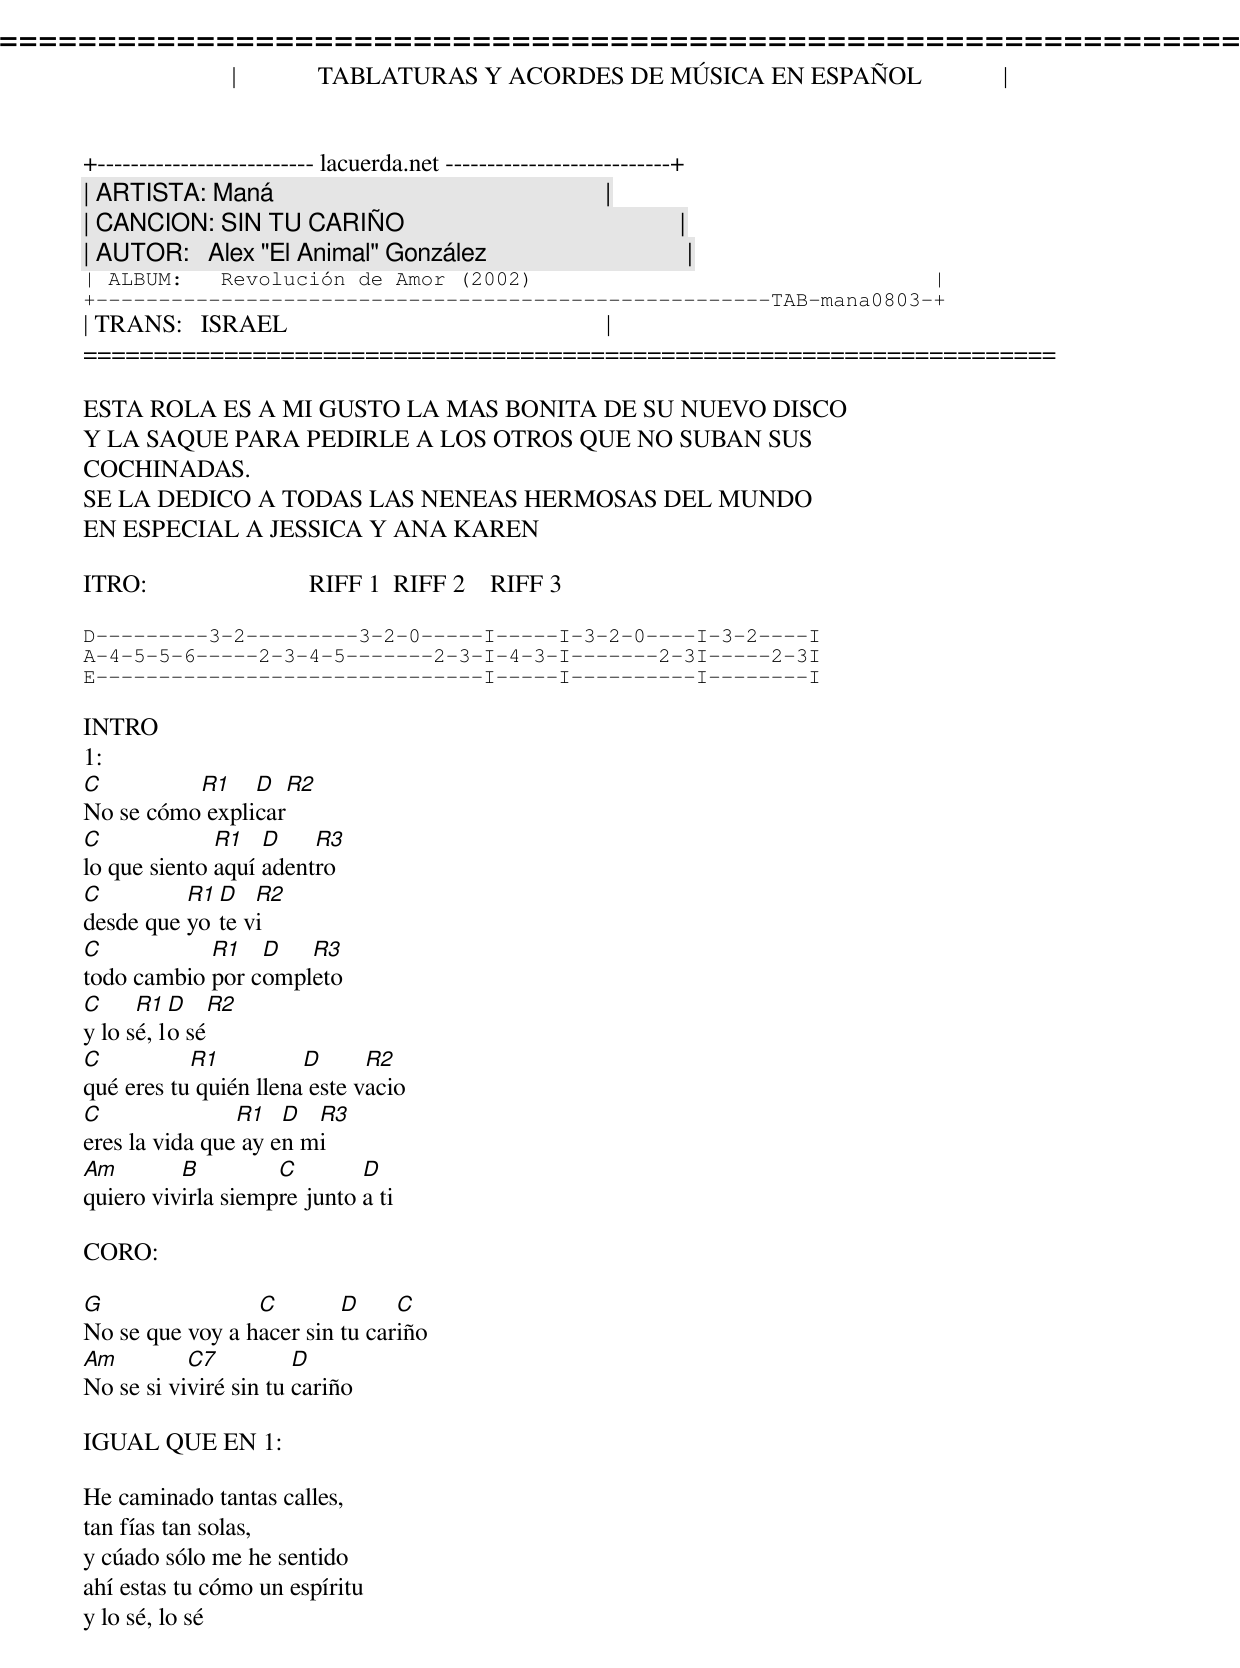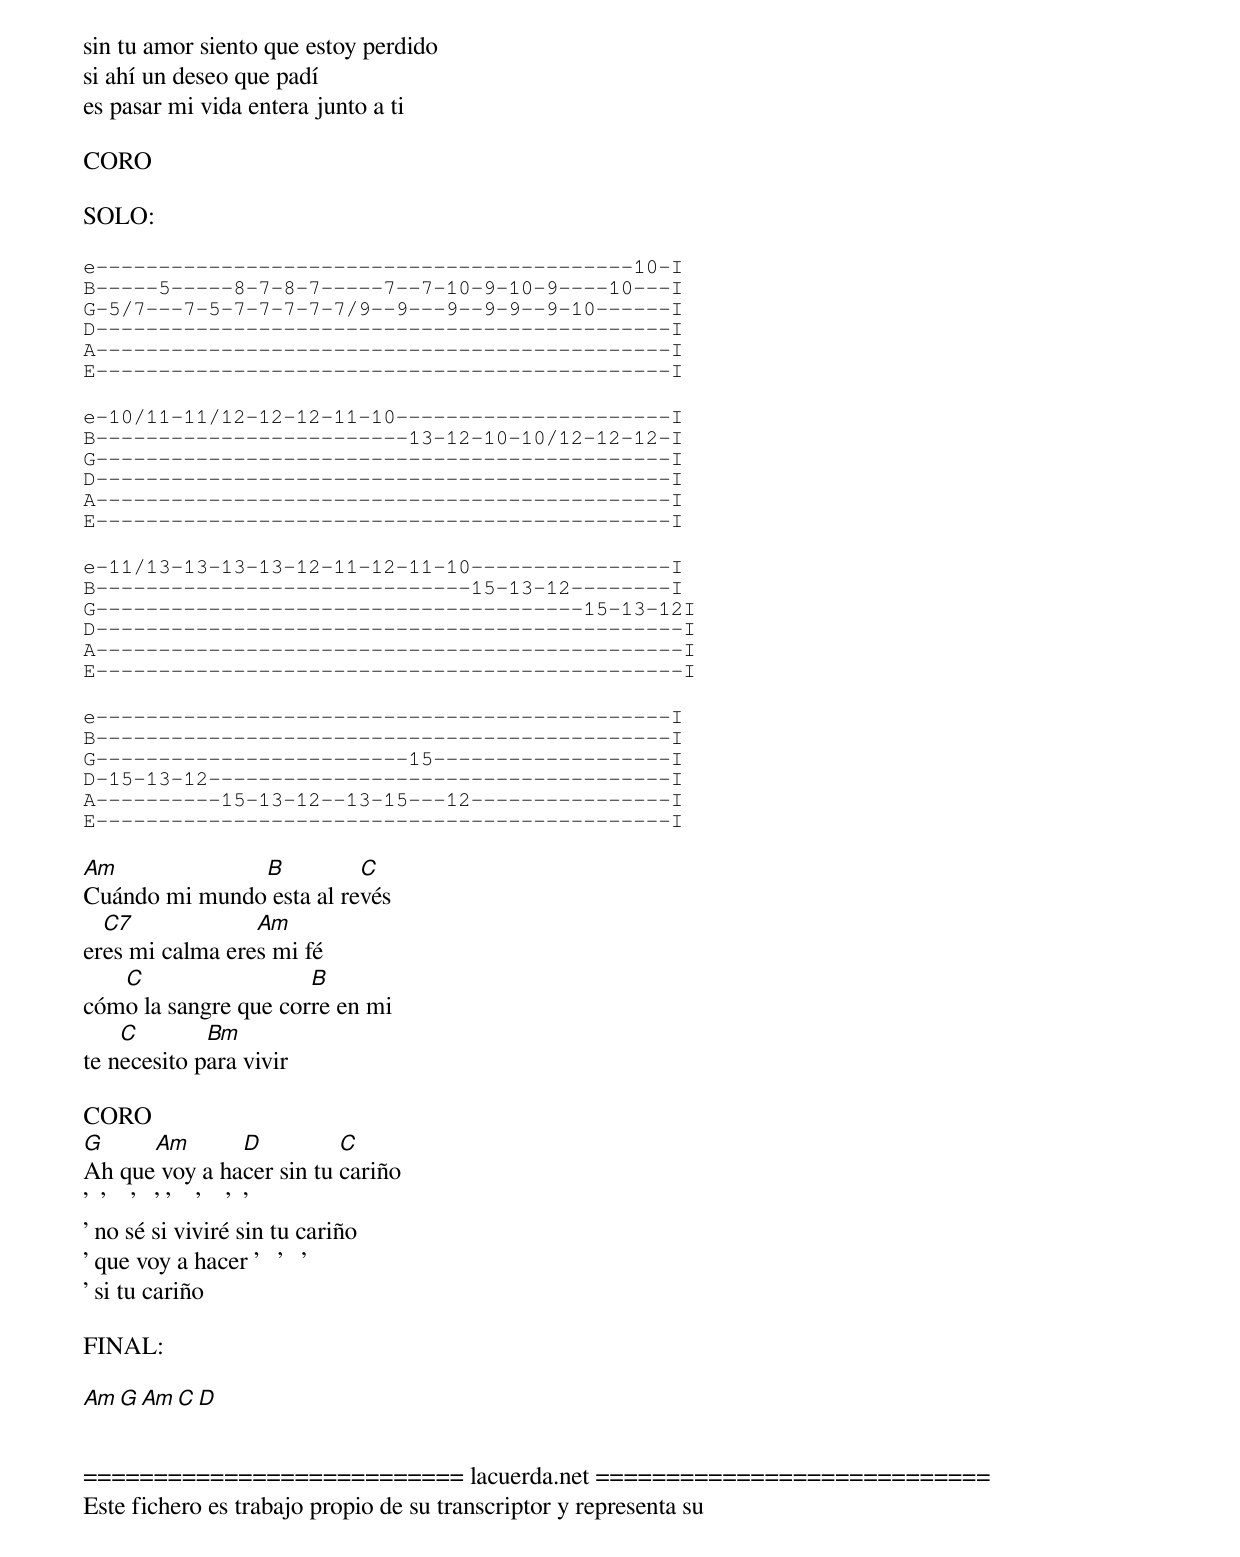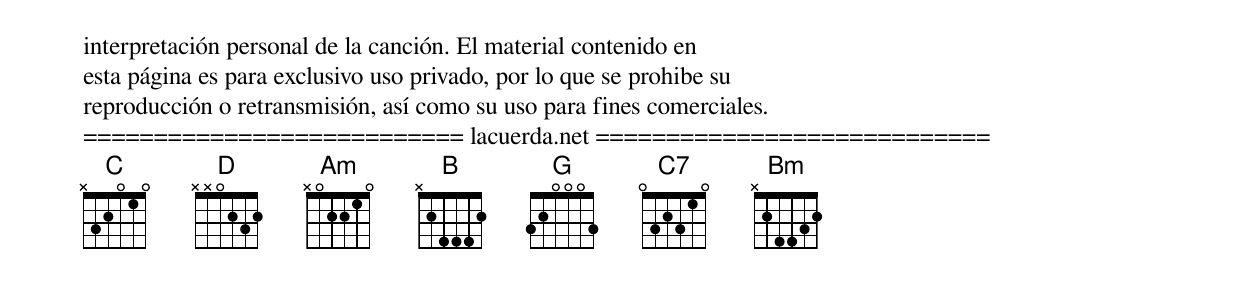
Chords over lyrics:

=====================================================================
|             TABLATURAS Y ACORDES DE MÚSICA EN ESPAÑOL             |
+-------------------------- lacuerda.net ---------------------------+
| ARTISTA: Maná                                                     |
| CANCION: SIN TU CARIÑO                                            |
| AUTOR:   Alex "El Animal" González                                |
| ALBUM:   Revolución de Amor (2002)                                |
+------------------------------------------------------TAB-mana0803-+
| TRANS:   ISRAEL                                                   |
=====================================================================

ESTA ROLA ES A MI GUSTO LA MAS BONITA DE SU NUEVO DISCO
Y LA SAQUE PARA PEDIRLE A LOS OTROS QUE NO SUBAN SUS
COCHINADAS.
SE LA DEDICO A TODAS LAS NENEAS HERMOSAS DEL MUNDO
EN ESPECIAL A JESSICA Y ANA KAREN

ITRO:                          RIFF 1  RIFF 2    RIFF 3

D---------3-2---------3-2-0-----I-----I-3-2-0----I-3-2----I
A-4-5-5-6-----2-3-4-5-------2-3-I-4-3-I-------2-3I-----2-3I
E-------------------------------I-----I----------I--------I

INTRO
1:
C         R1    D   R2
No se cómo explicar
C             R1   D    R3
lo que siento aquí adentro
C         R1 D   R2
desde que yo te vi
C           R1   D   R3
todo cambio por completo
C     R1  D   R2
y lo sé, lo sé
C          R1          D      R2
qué eres tu quién llena este vacio
C               R1   D  R3
eres la vida que ay en mi
Am        B         C        D
quiero vivirla siempre junto a ti

CORO:

G                C        D     C
No se que voy a hacer sin tu cariño
Am         C7          D
No se si viviré sin tu cariño

IGUAL QUE EN 1:

He caminado tantas calles,
tan fías tan solas,
y cúado sólo me he sentido
ahí estas tu cómo un espíritu
y lo sé, lo sé
sin tu amor siento que estoy perdido
si ahí un deseo que padí
es pasar mi vida entera junto a ti

CORO

SOLO:

e-------------------------------------------10-I
B-----5-----8-7-8-7-----7--7-10-9-10-9----10---I
G-5/7---7-5-7-7-7-7-7/9--9---9--9-9--9-10------I
D----------------------------------------------I
A----------------------------------------------I
E----------------------------------------------I

e-10/11-11/12-12-12-11-10----------------------I
B-------------------------13-12-10-10/12-12-12-I
G----------------------------------------------I
D----------------------------------------------I
A----------------------------------------------I
E----------------------------------------------I

e-11/13-13-13-13-12-11-12-11-10----------------I
B------------------------------15-13-12--------I
G---------------------------------------15-13-12I
D-----------------------------------------------I
A-----------------------------------------------I
E-----------------------------------------------I

e----------------------------------------------I
B----------------------------------------------I
G-------------------------15-------------------I
D-15-13-12-------------------------------------I
A----------15-13-12--13-15---12----------------I
E----------------------------------------------I

Am             B          C
Cuándo mi mundo esta al revés
  C7             Am
eres mi calma eres mi fé
   C                  B
cómo la sangre que corre en mi
    C        Bm
te necesito para vivir

CORO
G     Am       D          C
Ah que voy a hacer sin tu cariño
'  '    '   ' '    '    '  '
' no sé si viviré sin tu cariño
' que voy a hacer '   '   '
' si tu cariño

FINAL:

Am G  Am   C    D


=========================== lacuerda.net ============================
Este fichero es trabajo propio de su transcriptor y representa su
interpretación personal de la canción. El material contenido en
esta página es para exclusivo uso privado, por lo que se prohibe su
reproducción o retransmisión, así como su uso para fines comerciales.
=========================== lacuerda.net ============================
